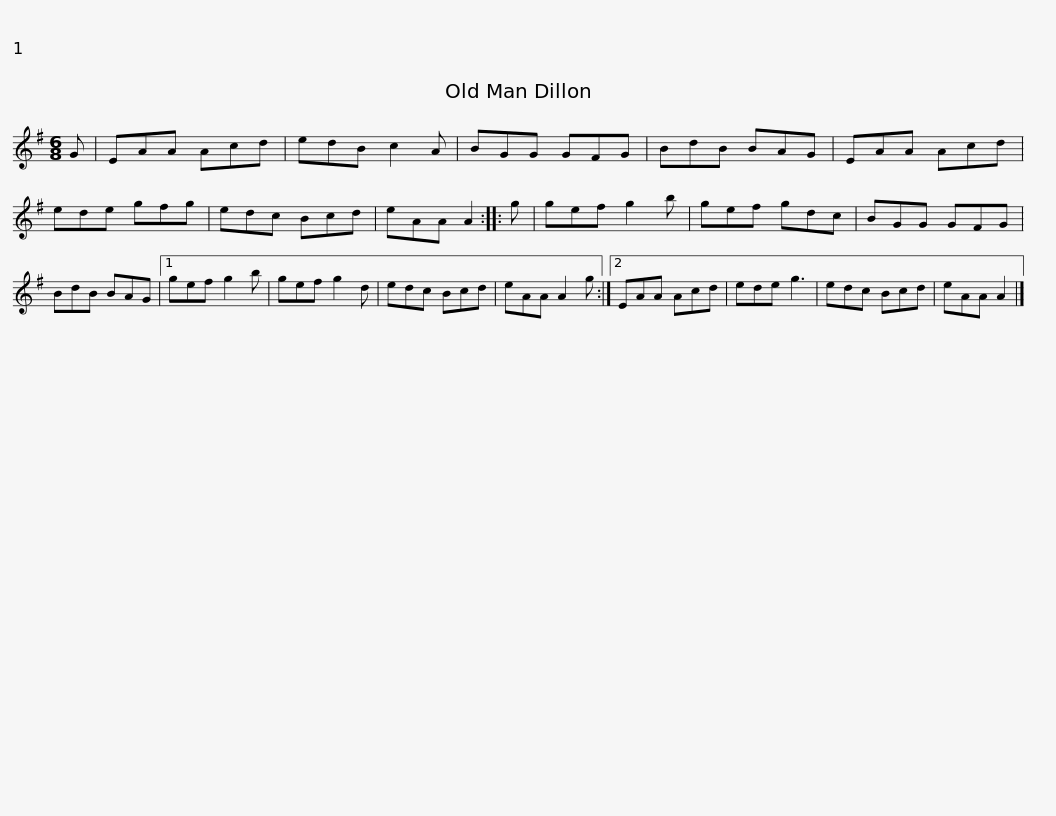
X:1
L:1/8
M:6/8
I:linebreak $
K:G
V:1 treble
V:1
 G | EAA Acd | edB c2 A | BGG GFG | BdB BAG | %5
 EAA Acd | ede gfg | edc Bcd |$ eAA A2 :: g | %10
 gef g2 b | gef gdc | BGG GFG | BdB BAG |1 gef g2 b | %15
 gef g2 d |$ edc Bcd | eAA A2 g :|2 EAA Acd | ede g3 | %20
 edc Bcd | eAA A2 |] %22
